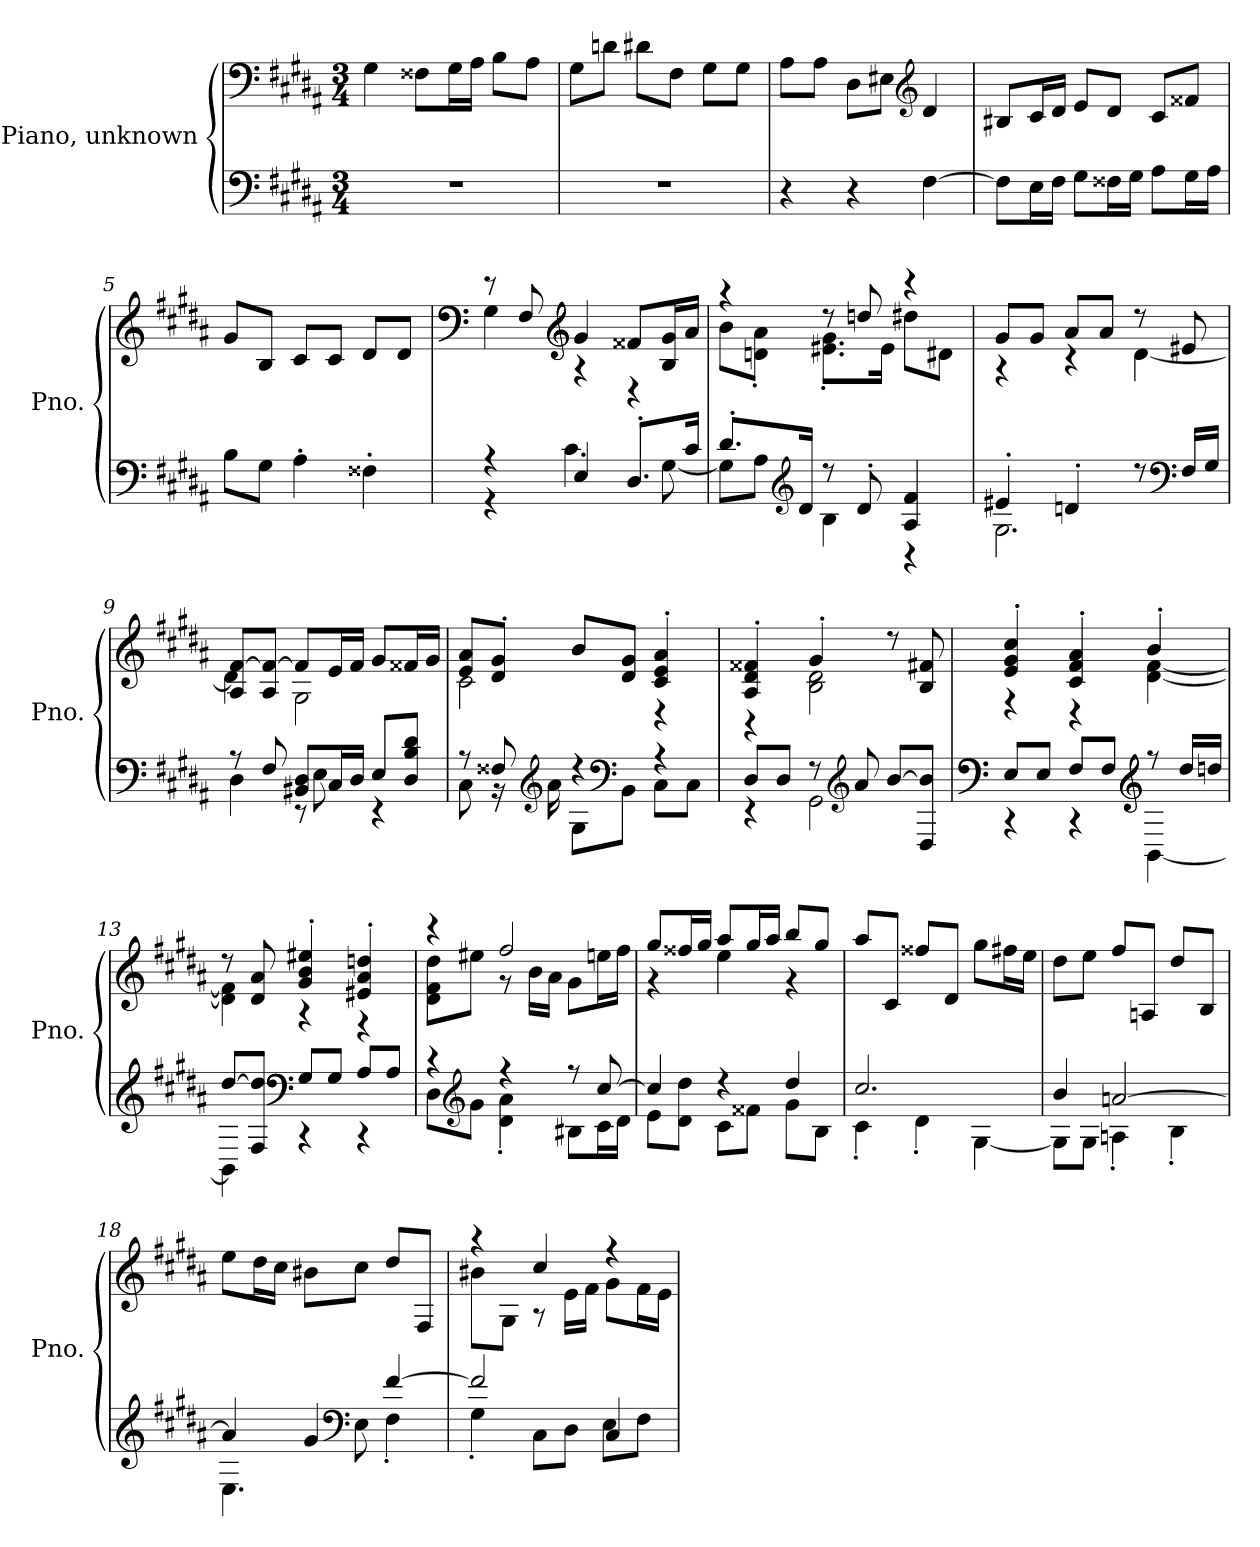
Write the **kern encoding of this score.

**kern	**kern
*part1	*part1
*staff2	*staff1
*I"Piano, unknown	*
*I'Pno.	*
*clefF4	*clefF4
*k[f#c#g#d#a#]	*k[f#c#g#d#a#]
*M3/4	*M3/4
*MM131	*MM131
=1	=1
2.r	4G#\
.	8F##X\L
.	16G#\L
.	16A#\JJ
.	8B\L
.	8A#\J
=2	=2
2.r	8G#\L
.	8dn\J
.	8d#X\L
.	8F#\J
.	8G#\L
.	8G#\J
=3	=3
4r	8A#\L
.	8A#\J
4r	8D#\L
.	8E#X\J
*	*clefG2
[4F#\	4d#/
=4	=4
8F#\L]	8B#X/L
16E\L	16c#/L
16F#\JJ	16d#/JJ
8G#\L	8e/L
16F##X\L	8d#/J
16G#\JJ	.
8A#\L	8c#/L
16G#\L	8f##X/J
16A#\JJ	.
!!LO:LB:g=z
=5	=5
8B\L	8g#/L
8G#\J	8B/J
4A#'\	8c#/L
.	8c#/J
4F##X'\	8d#/L
.	8d#/J
=6	=6
*	*clefF4
*^	*^
4r	4r	8r	4G#\
.	.	8F#/	.
*	*	*clefG2	*
4E/	4.c#\	4g#/	4r
8.D#'/L	.	8f##X/L	4r
.	[8G#\	16B/ 16g#/L	.
16c#/Jk	.	16a#/JJ	.
=7	=7	=7	=7
8.d#'/L	8G#\L]	4r	8b\L
.	8A#\J	.	8dn\' 8a#\'J
*clefG2	*	*	*
16d#/Jk	.	.	.
8r	4B\	8r	8.e#X\' 8.g#\'L
8d#'/	.	8ddn/	.
.	.	.	16e#\Jk
4A#/ 4f#/	4r	4r	8dd#X\L
.	.	.	8d#X\J
=8	=8	=8	=8
4e#X'/	2.G#\	8g#/L	4r
.	.	8g#/J	.
4dn'/	.	8a#/L	4r
.	.	8a#/J	.
8r	.	8r	[4d#\
*clefF4	*	*	*
16F#/LL	.	8e#X/	.
16G#/JJ	.	.	.
!!LO:LB:g=z	!!
=9	=9	=9	=9
8r	4D#\	8A#/ [8f#/L	4d#\]
8F#/	.	8A#/ 8f#/_J	.
8BB#X/ 8D#/L	8r	8f#/L]	2G#\
16C#/L	8E\	16e/L	.
16D#/JJ	.	16f#/JJ	.
8E/L	4r	8g#/L	.
8D#/ 8B/ 8d#/J	.	16f##X/L	.
.	.	16g#/JJ	.
=10	=10	=10	=10
8r	8C#\	8e/ 8a#/L	2c#\
8F##X/	16r	8d#/' 8g#/'J	.
*clefG2	*	*	*
.	16a#\	.	.
4r	8G#\L	8b/L	.
*clefF4	*	*	*
.	8BB\J	8d#/ 8g#/J	.
4r	8C#\L	4c#/' 4e/' 4a#/'	4r
.	8C#\J	.	.
=11	=11	=11	=11
8D#/L	4r	4A#/' 4d#/' 4f##X/'	4r
8D#/J	.	.	.
8r	2GG#\	4g#'/	2B\ 2d#\
*clefG2	*	*	*
8a#/	.	.	.
[8b/L	.	8r	.
8D#/ 8b/]J	.	8B/ 8f#X/	.
!!LO:LB:g=z	!!
=12	=12	=12	=12
*clefF4	*	*	*
8E/L	4r	4e/' 4g#/' 4cc#/'	4r
8E/J	.	.	.
8F#/L	4r	4c#/' 4f#/' 4a#/'	4r
8F#/J	.	.	.
*clefG2	*	*	*
8r	[4BB\	4b'/	[4d#\ [4f#\
16dd#/LL	.	.	.
16ddn/JJ	.	.	.
=13	=13	=13	=13
[8dd#/L	4BB\]	8r	4d#\] 4f#\]
8F#/ 8dd#/]J	.	8d#/ 8a#/	.
*clefF4	*	*	*
8G#/L	4r	4g#/' 4b/' 4ee#X/'	4r
8G#/J	.	.	.
8A#/L	4r	4e#X/' 4a#/' 4ddn/'	4r
8A#/J	.	.	.
=14	=14	=14	=14
4r	8D#\L	4r	8d#\ 8f#\ 8dd#\L
*clefG2	*	*	*
.	8g#\J	.	8ee#X\J
4r	4d#\' 4a#\'	2ff#/	8r
.	.	.	16b\LL
.	.	.	16a#\JJ
8r	8B#X\L	.	8g#\L
[8cc#/	16c#\L	.	16een\L
.	16d#\JJ	.	16ff#\JJ
=15	=15	=15	=15
4cc#/]	8e\L	8gg#/L	4r
.	8d#\ 8dd#\J	16ff##X/L	.
.	.	16gg#/JJ	.
4r	8c#\L	8aa#/L	4ee\
.	8f##X\J	16gg#/L	.
.	.	16aa#/JJ	.
4dd#/	8g#\L	8bb/L	4r
.	8B\J	8gg#/J	.
*	*	*v	*v
!!LO:LB:g=z
=16	=16	=16
2.cc#/	4c#'\	8aa#/L
.	.	8c#/J
.	4d#'\	8ff##X/L
.	.	8d#/J
.	[4G#\	8gg#\L
.	.	16ff#X\L
.	.	16ee\JJ
=17	=17	=17
4b/	8G#\L]	8dd#\L
.	8G#\J	8ee\J
[2an/	4An'\	8ff#/L
.	.	8An/J
.	4B'\	8dd#/L
.	.	8B/J
=18	=18	=18
4a/]	4.E\	8ee\L
.	.	16dd#\L
.	.	16cc#\JJ
4g#/	.	8b#X\L
*clefF4	*	*
.	8E\	8cc#\J
[4f#/	4F#'\	8dd#/L
.	.	8F#/J
=19	=19	=19
*	*	*^
2f#/]	4G#'\	4r	8b#X\L
.	.	.	8G#\J
.	8C#\L	4cc#/	8r
.	8D#\J	.	16e\LL
.	.	.	16f#\JJ
4C#/	8E\L	4r	8g#\L
.	8F#\J	.	16f#\L
.	.	.	16e\JJ
*v	*v	*	*
*	*v	*v
=	=
*-	*-
